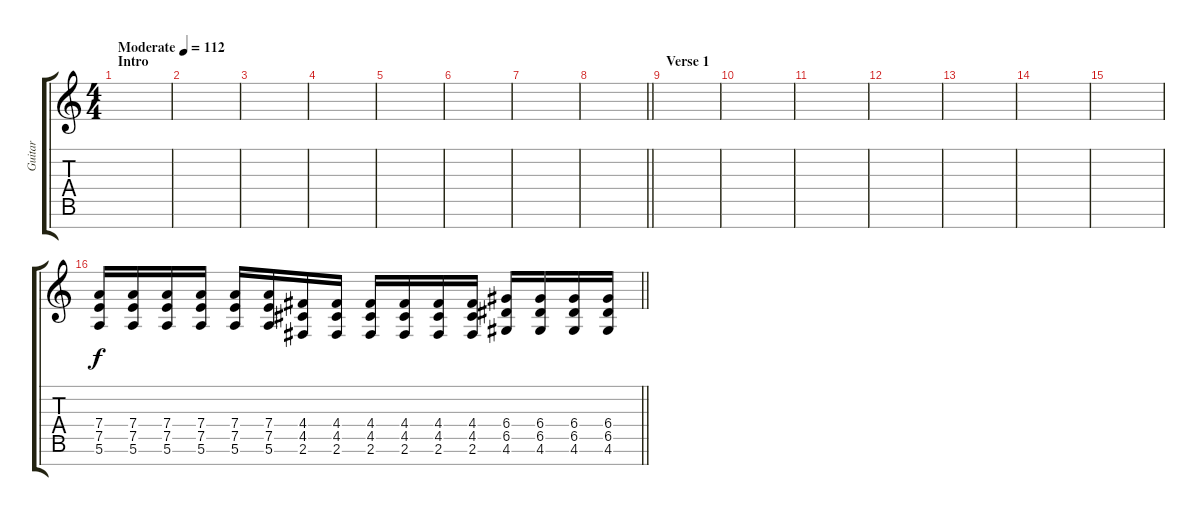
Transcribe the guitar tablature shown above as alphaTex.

\track ("Guitar" "Guitar") {instrument distortionguitar}
\staff {score tabs}
\tuning (E4 B3 G3 D3 A2 E2 B1) {hide}
\ts (4 4)
\section ("" "Intro")
\tempo (112 "Moderate")
\clef g2
\ks c
|
|
|
|
|
|
|
\barLineRight lightlight
|
\section ("" "Verse 1")
|
|
|
|
|
|
|
\barLineRight lightlight
(7.4 7.5 5.6).16 (7.4 7.5 5.6).16 (7.4 7.5 5.6).16 (7.4 7.5 5.6).16 (7.4 7.5 5.6).16 (7.4 7.5 5.6).16 (4.4 4.5 2.6).16 (4.4 4.5 2.6).16 (4.4 4.5 2.6).16 (4.4 4.5 2.6).16 (4.4 4.5 2.6).16 (4.4 4.5 2.6).16 (6.4 6.5 4.6).16 (6.4 6.5 4.6).16 (6.4 6.5 4.6).16 (6.4 6.5 4.6).16
